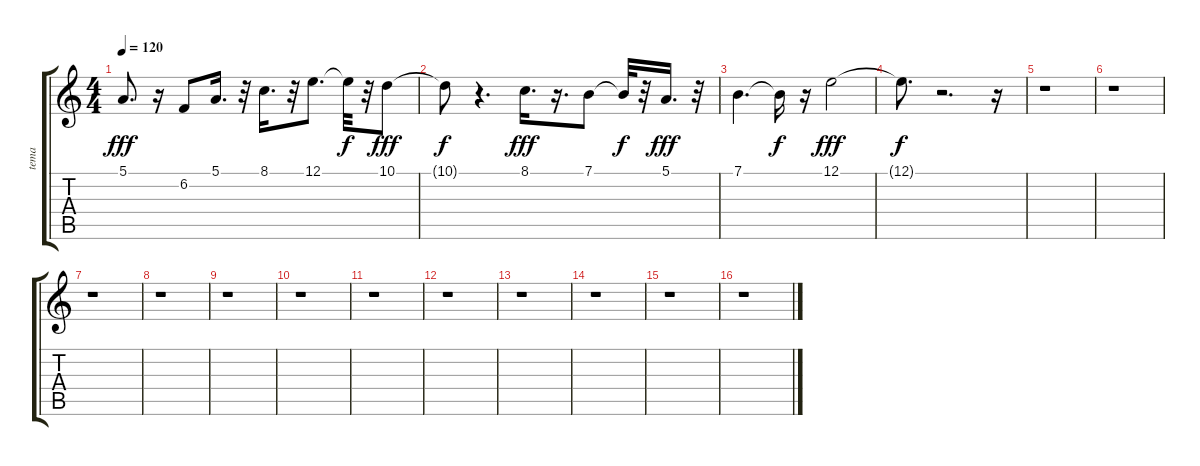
\track ("tema" "tema") {instrument fx5brightness}
\staff {score tabs}
\tuning (E4 B3 G3 D3 A2 E2) {hide}
\ts (4 4)
\tempo 120
\clef g2
\ks c
5.1.8{d dy fff} r.16 6.2.8 5.1.16{d} r.32 8.1.16{d} r.32 12.1.8{d} 12.1{t}.32{dy f} r.32 10.1.8{dy fff} |
10.1{t}.8{dy f} r.4{d} 8.1.16{d dy fff} r.16{d} 7.1.8 7.1{t}.32{dy f} r.32 5.1.16{d dy fff} r.32 |
7.1.4{d} 7.1{t}.16{dy f} r.16 12.1.2{dy fff} |
12.1{t}.8{d dy f} r.2{d} r.16 |
r.1 |
r.1 |
r.1 |
r.1 |
r.1 |
r.1 |
r.1 |
r.1 |
r.1 |
r.1 |
r.1 |
r.1
